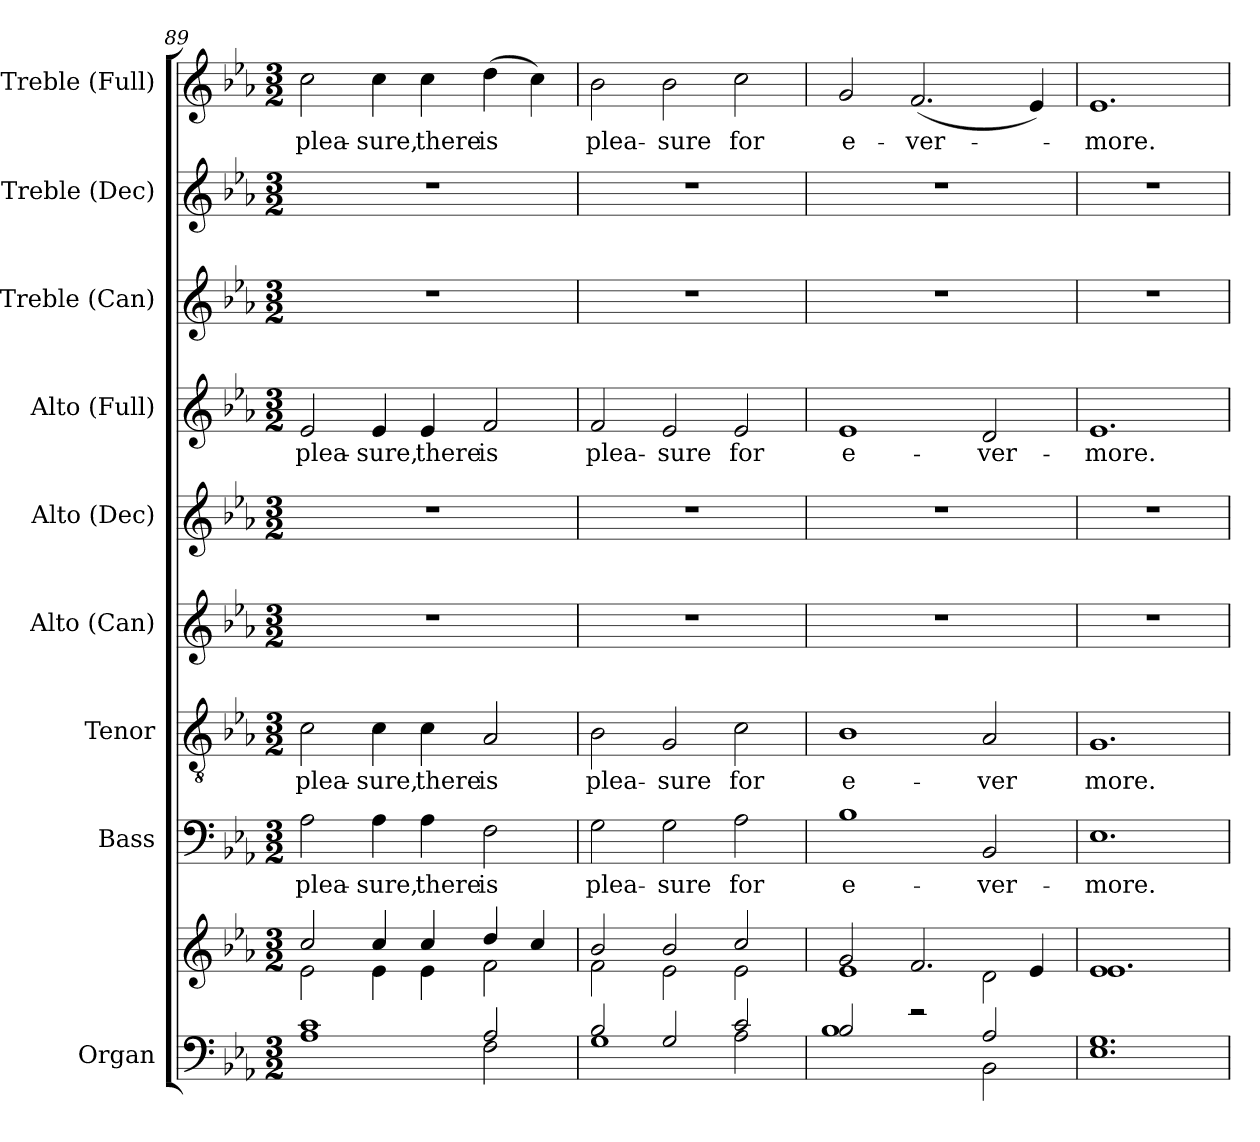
**kern	**kern	**kern	**text	**kern	**text	**kern	**kern	**kern	**text	**kern	**kern	**kern	**text
*part9	*part9	*part8	*part8	*part7	*part7	*part6	*part5	*part4	*part4	*part3	*part2	*part1	*part1
*staff10	*staff9	*staff8	*staff8	*staff7	*staff7	*staff6	*staff5	*staff4	*staff4	*staff3	*staff2	*staff1	*staff1
*I"Organ	*	*I"Bass	*	*I"Tenor	*	*I"Alto (Can)	*I"Alto (Dec)	*I"Alto (Full)	*	*I"Treble (Can)	*I"Treble (Dec)	*I"Treble (Full)	*
*I'Org.	*	*I'B.	*	*I'T.	*	*I'A. (C)	*I'A. (D)	*I'A. (F)	*	*I'Tr. (C)	*I'Tr. (D)	*I'Tr. (F)	*
!!LO:LB:g=z
*clefF4	*clefG2	*clefF4	*	*clefGv2	*	*clefG2	*clefG2	*clefG2	*	*clefG2	*clefG2	*clefG2	*
*	*	*	*	*ITrd7c12	*	*	*	*	*	*	*	*	*
*k[b-e-a-]	*k[b-e-a-]	*k[b-e-a-]	*	*k[b-e-a-]	*	*k[b-e-a-]	*k[b-e-a-]	*k[b-e-a-]	*	*k[b-e-a-]	*k[b-e-a-]	*k[b-e-a-]	*
*E-:	*E-:	*E-:	*	*E-:	*	*E-:	*E-:	*E-:	*	*E-:	*E-:	*E-:	*
*M3/2	*M3/2	*M3/2	*	*M3/2	*	*M3/2	*M3/2	*M3/2	*	*M3/2	*M3/2	*M3/2	*
=89	=89	=89	=89	=89	=89	=89	=89	=89	=89	=89	=89	=89	=89
*^	*^	*	*	*	*	*	*	*	*	*	*	*	*
!	!	!	!	!	!LO:LY:b:color=#000000	!	!	!	!	!	!	!	!	!	!
!	!	!	!	!	!	!	!LO:LY:b:color=#000000	!LO:N:vis=1	!LO:N:vis=1	!	!	!	!	!	!
!	!	!	!	!	!	!	!	!	!	!	!LO:LY:b:color=#000000	!LO:N:vis=1	!LO:N:vis=1	!	!
!	!	!	!	!	!	!	!	!	!	!	!	!	!	!	!LO:LY:b:color=#000000
1ci	1A-i	2cci/	2e-i\	2A-i\	plea-	2Ci\	plea-	1.r	1.r	2e-i/	plea-	1.r	1.r	2cci\	plea-
!	!	!	!	!	!LO:LY:b:color=#000000	!	!	!	!	!	!	!	!	!	!
!	!	!	!	!	!	!	!LO:LY:b:color=#000000	!	!	!	!	!	!	!	!
!	!	!	!	!	!	!	!	!	!	!	!LO:LY:b:color=#000000	!	!	!	!
!	!	!	!	!	!	!	!	!	!	!	!	!	!	!	!LO:LY:b:color=#000000
.	.	4cci/	4e-i\	4A-i\	-sure,	4Ci\	-sure,	.	.	4e-i/	-sure,	.	.	4cci\	-sure,
!	!	!	!	!	!LO:LY:b:color=#000000	!	!	!	!	!	!	!	!	!	!
!	!	!	!	!	!	!	!LO:LY:b:color=#000000	!	!	!	!	!	!	!	!
!	!	!	!	!	!	!	!	!	!	!	!LO:LY:b:color=#000000	!	!	!	!
!	!	!	!	!	!	!	!	!	!	!	!	!	!	!	!LO:LY:b:color=#000000
.	.	4cci/	4e-i\	4A-i\	there	4Ci\	there	.	.	4e-i/	there	.	.	4cci\	there
!	!	!	!	!	!LO:LY:b:color=#000000	!	!	!	!	!	!	!	!	!	!
!	!	!	!	!	!	!	!LO:LY:b:color=#000000	!	!	!	!	!	!	!	!
!	!	!	!	!	!	!	!	!	!	!	!LO:LY:b:color=#000000	!	!	!	!
!	!	!	!	!	!	!	!	!	!	!	!	!	!	!	!LO:LY:b:color=#000000
2A-i/	2Fi\	4ddi/	2fi\	2Fi\	is	2AA-i/	is	.	.	2fi/	is	.	.	(4ddi\	is
.	.	4cci/	.	.	.	.	.	.	.	.	.	.	.	4cci\)	.
=90	=90	=90	=90	=90	=90	=90	=90	=90	=90	=90	=90	=90	=90	=90	=90
!	!	!	!	!	!LO:LY:b:color=#000000	!	!	!	!	!	!	!	!	!	!
!	!	!	!	!	!	!	!LO:LY:b:color=#000000	!LO:N:vis=1	!LO:N:vis=1	!	!	!	!	!	!
!	!	!	!	!	!	!	!	!	!	!	!LO:LY:b:color=#000000	!LO:N:vis=1	!LO:N:vis=1	!	!
!	!	!	!	!	!	!	!	!	!	!	!	!	!	!	!LO:LY:b:color=#000000
2B-i/	1Gi	2b-i/	2fi\	2Gi\	plea-	2BB-i\	plea-	1.r	1.r	2fi/	plea-	1.r	1.r	2b-i\	plea-
!	!	!	!	!	!LO:LY:b:color=#000000	!	!	!	!	!	!	!	!	!	!
!	!	!	!	!	!	!	!LO:LY:b:color=#000000	!	!	!	!	!	!	!	!
!	!	!	!	!	!	!	!	!	!	!	!LO:LY:b:color=#000000	!	!	!	!
!	!	!	!	!	!	!	!	!	!	!	!	!	!	!	!LO:LY:b:color=#000000
2Gi/	.	2b-i/	2e-i\	2Gi\	-sure	2GGi/	-sure	.	.	2e-i/	-sure	.	.	2b-i\	-sure
!	!	!	!	!	!LO:LY:b:color=#000000	!	!	!	!	!	!	!	!	!	!
!	!	!	!	!	!	!	!LO:LY:b:color=#000000	!	!	!	!	!	!	!	!
!	!	!	!	!	!	!	!	!	!	!	!LO:LY:b:color=#000000	!	!	!	!
!	!	!	!	!	!	!	!	!	!	!	!	!	!	!	!LO:LY:b:color=#000000
2ci/	2A-i\	2cci/	2e-i\	2A-i\	for	2Ci\	for	.	.	2e-i/	for	.	.	2cci\	for
=91	=91	=91	=91	=91	=91	=91	=91	=91	=91	=91	=91	=91	=91	=91	=91
!	!	!	!	!	!LO:LY:b:color=#000000	!	!	!	!	!	!	!	!	!	!
!	!	!	!	!	!	!	!LO:LY:b:color=#000000	!LO:N:vis=1	!LO:N:vis=1	!	!	!	!	!	!
!	!	!	!	!	!	!	!	!	!	!	!LO:LY:b:color=#000000	!LO:N:vis=1	!LO:N:vis=1	!	!
!	!	!	!	!	!	!	!	!	!	!	!	!	!	!	!LO:LY:b:color=#000000
2B-i/	1B-i	2gi/	1e-i	1B-i	e-	1BB-i	e-	1.r	1.r	1e-i	e-	1.r	1.r	2gi/	e-
!	!	!	!	!	!	!	!	!	!	!	!	!	!	!	!LO:LY:b:color=#000000
2r	.	2.fi/	.	.	.	.	.	.	.	.	.	.	.	(2.fi/	-ver-
!	!	!	!	!	!LO:LY:b:color=#000000	!	!	!	!	!	!	!	!	!	!
!	!	!	!	!	!	!	!LO:LY:b:color=#000000	!	!	!	!	!	!	!	!
!	!	!	!	!	!	!	!	!	!	!	!LO:LY:b:color=#000000	!	!	!	!
2A-i/	2BB-i\	.	2di\	2BB-i/	-ver-	2AA-i/	-ver	.	.	2di/	-ver-	.	.	.	.
.	.	4e-i/	.	.	.	.	.	.	.	.	.	.	.	4e-i/)	.
=92	=92	=92	=92	=92	=92	=92	=92	=92	=92	=92	=92	=92	=92	=92	=92
!	!	!	!	!	!LO:LY:b:color=#000000	!	!	!	!	!	!	!	!	!	!
!	!	!	!	!	!	!	!LO:LY:b:color=#000000	!LO:N:vis=1	!LO:N:vis=1	!	!	!	!	!	!
!	!	!	!	!	!	!	!	!	!	!	!LO:LY:b:color=#000000	!LO:N:vis=1	!LO:N:vis=1	!	!
!	!	!	!	!	!	!	!	!	!	!	!	!	!	!	!LO:LY:b:color=#000000
1.Gi	1.E-i	1.e-i	1.e-i	1.E-i	-more.	1.GGi	more.	1.r	1.r	1.e-i	-more.	1.r	1.r	1.e-i	-more.
*v	*v	*	*	*	*	*	*	*	*	*	*	*	*	*	*
*	*v	*v	*	*	*	*	*	*	*	*	*	*	*	*
=	=	=	=	=	=	=	=	=	=	=	=	=	=
*-	*-	*-	*-	*-	*-	*-	*-	*-	*-	*-	*-	*-	*-
